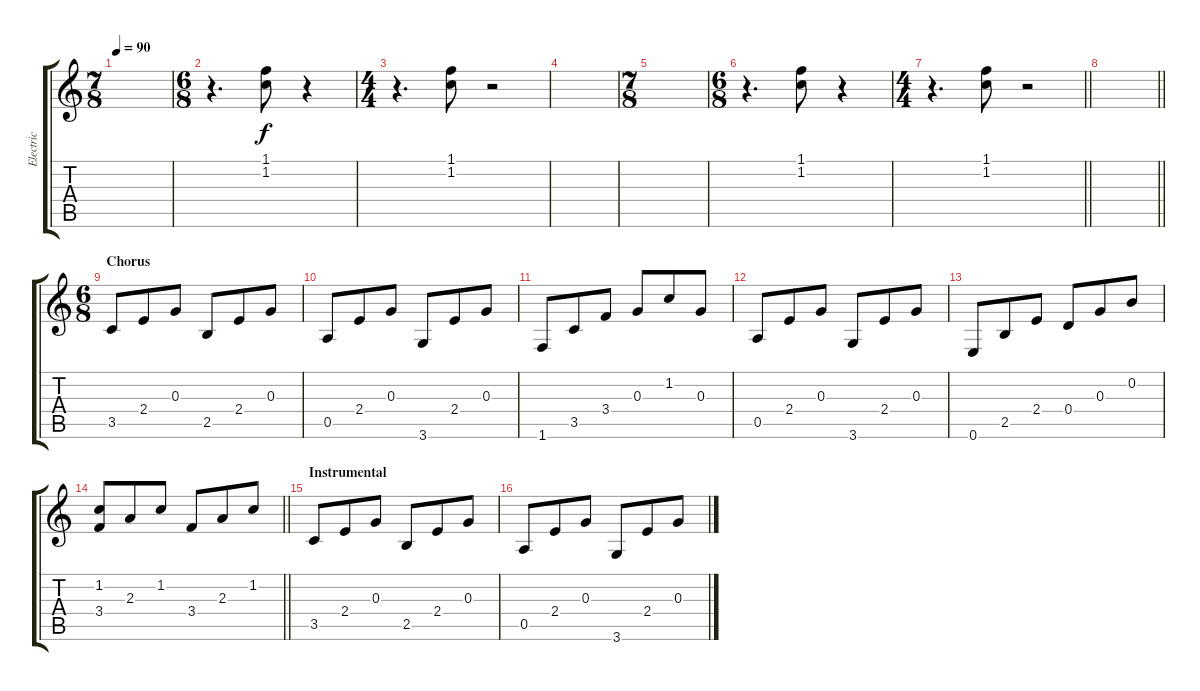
\track ("Electric" "Electric") {instrument overdrivenguitar}
\staff {score tabs}
\tuning (E4 B3 G3 D3 A2 E2) {hide}
\ts (7 8)
\tempo 90
\clef g2
\ks c
|
\ts (6 8)
r.4{d} (1.1 1.2).8 r.4 |
\ts (4 4)
r.4{d} (1.1 1.2).8 r.2 |
|
\ts (7 8)
|
\ts (6 8)
r.4{d} (1.1 1.2).8 r.4 |
\ts (4 4)
\barLineRight lightlight
r.4{d} (1.1 1.2).8 r.2 |
\barLineRight lightlight
|
\ts (6 8)
\section ("" "Chorus")
3.5.8 2.4.8 0.3.8 2.5.8 2.4.8 0.3.8 |
0.5.8 2.4.8 0.3.8 3.6.8 2.4.8 0.3.8 |
1.6.8 3.5.8 3.4.8 0.3.8 1.2.8 0.3.8 |
0.5.8 2.4.8 0.3.8 3.6.8 2.4.8 0.3.8 |
0.6.8 2.5.8 2.4.8 0.4.8 0.3.8 0.2.8 |
\barLineRight lightlight
(1.2 3.4).8 2.3.8 1.2.8 3.4.8 2.3.8 1.2.8 |
\section ("" "Instrumental")
3.5.8 2.4.8 0.3.8 2.5.8 2.4.8 0.3.8 |
0.5.8 2.4.8 0.3.8 3.6.8 2.4.8 0.3.8
